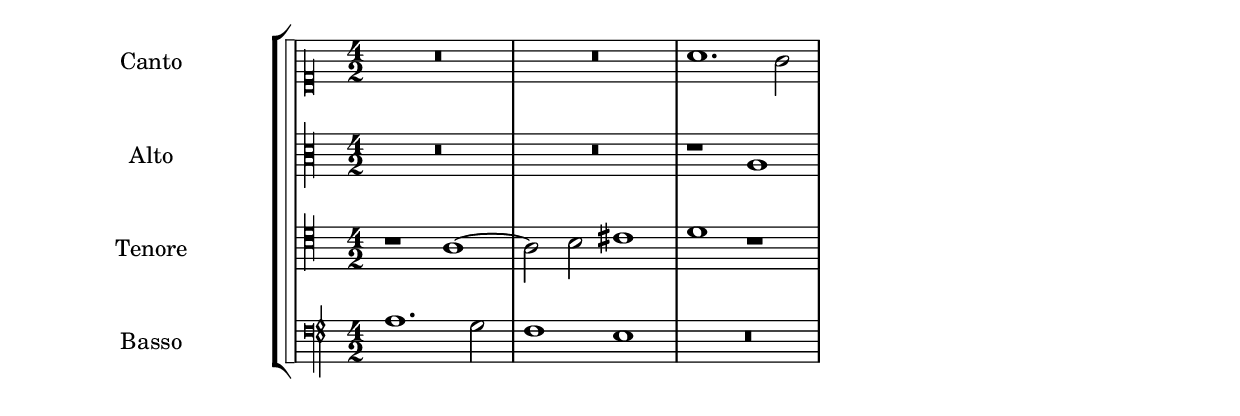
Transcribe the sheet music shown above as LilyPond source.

\version "2.16.0"
\include "english.ly"

\include "../../include/macros.ly" 

cantoXVII = \relative c'' {
    \fourTwoCommonTime
    \clef "petrucci-c1"
    \key c \major

    R\breve*2 | a1. g2 }

altoXVII = \relative c' {
    \fourTwoCommonTime
    \clef alto
    \clef "petrucci-c3"
    \key c \major

    R\breve*2 | r1 a | }

tenoreXVII = \relative c' {
    \fourTwoCommonTime
    \clef "petrucci-c4"
    \key c \major

    r1 a ~ | a2 b cs1 | d r1 }

bassoXVII = \relative c' {
    \fourTwoCommonTime
    \clef "petrucci-f4"
    \key c \major

    a1. g2 | f1 e | R\breve
}

    
\layout {
    ragged-bottom = ##t
    \context {
    }
    indent = 4\cm
    incipit-width = 2\cm
}
   \score {
        \new StaffGroup \with {
          systemStartDelimiter = #'SystemStartSquare
        } <<
            \new ChoirStaff = choirStaff <<
                \new Voice << 
                    \override Slur #'transparent = ##t 
                    \set Staff.instrumentName = #"Canto"
                    \cantoXVII 
                >>
                \new Voice << 
                    \override Slur #'transparent = ##t 
                    \set Staff.instrumentName = #"Alto"
                    \altoXVII 
                >>
                \new Voice << 
                    \set Staff.instrumentName = #"Tenore"
                    \tenoreXVII 
                >>
                \new Voice << 
                    \set Staff.instrumentName = #"Basso"
                    \bassoXVII 
                >>
            >>
        >>
}



